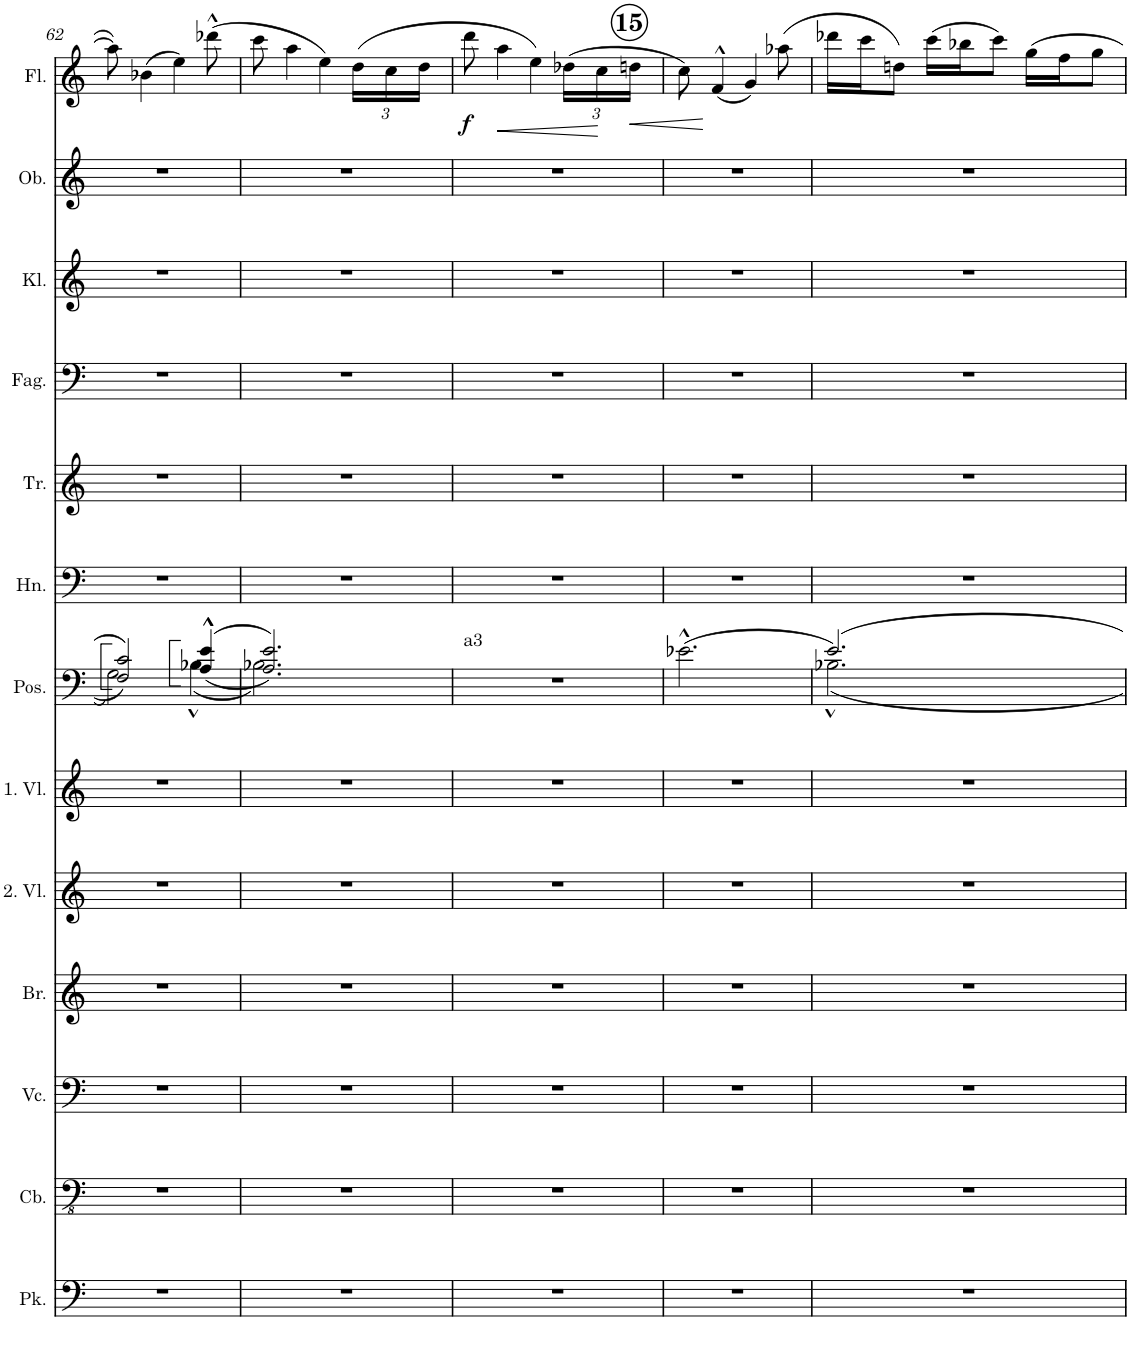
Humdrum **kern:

**kern	**kern	**kern	**kern	**kern	**kern	**kern	**kern	**kern	**kern	**kern	**kern	**kern	**dynam
*part13	*part12	*part11	*part10	*part9	*part8	*part7	*part6	*part5	*part4	*part3	*part2	*part1	*part1
*staff13	*staff12	*staff11	*staff10	*staff9	*staff8	*staff7	*staff6	*staff5	*staff4	*staff3	*staff2	*staff1	*staff1
*I"Pauke	*I"Bässe	*I"Celli	*I"Bratschen	*I"2. Violinen	*I"1. Violinen	*I"3 Posaunen	*I"4 Hörner (in C notiert)	*I"2 Trompeten	*I"2 Fagotte	*I"2 Klarinetten	*I"2 Oboen	*I"2 Flöten	*
*I'Pk.	*	*	*I'Br.	*I'2. Vl.	*I'1. Vl.	*I'Pos.	*I'Hn.	*I'Tr.	*I'Fag.	*I'Kl.	*I'Ob.	*I'Fl.	*
!!LO:PB:g=z
*clefF4	*clefFv4	*clefF4	*clefG2	*clefG2	*clefG2	*clefF4	*clefF4	*clefG2	*clefF4	*clefG2	*clefG2	*clefG2	*
*	*ITrd7c12	*	*	*	*	*	*ITrd4c7	*ITrd1c2	*	*ITrd1c2	*	*	*
*k[]	*k[]	*k[]	*k[]	*k[]	*k[]	*k[]	*k[]	*k[]	*k[]	*k[]	*k[]	*k[]	*
*M3/4	*M3/4	*M3/4	*M3/4	*M3/4	*M3/4	*M3/4	*M3/4	*M3/4	*M3/4	*M3/4	*M3/4	*M3/4	*
=62	=62	=62	=62	=62	=62	=62	=62	=62	=62	=62	=62	=62	=62
*	*	*	*	*	*	*^	*	*	*	*	*	*	*
*	*	*	*	*	*	*	*^	*	*	*	*	*	*	*
2.r	2.r	2.r	2.r	2.r	2.r	2c/	2G\	2F/	2.r	2.r	2.r	2.r	2.r	8aa\]	.
.	.	.	.	.	.	.	.	.	.	.	.	.	.	(4b-X\	.
.	.	.	.	.	.	.	.	.	.	.	.	.	.	4ee\)	.
.	.	.	.	.	.	(4e^^/	(4B-X^^\	(4A^^/	.	.	.	.	.	.	.
.	.	.	.	.	.	.	.	.	.	.	.	.	.	(8ddd-X^^\	.
=63	=63	=63	=63	=63	=63	=63	=63	=63	=63	=63	=63	=63	=63	=63	=63
2.r	2.r	2.r	2.r	2.r	2.r	2.e/)	2.B-X\)	2.A/)	2.r	2.r	2.r	2.r	2.r	8ccc\	.
.	.	.	.	.	.	.	.	.	.	.	.	.	.	4aa\	.
.	.	.	.	.	.	.	.	.	.	.	.	.	.	4ee\)	.
*	*	*	*	*	*	*	*	*	*	*	*	*	*	*Xbrackettup	*
.	.	.	.	.	.	.	.	.	.	.	.	.	.	(24dd\LL	.
.	.	.	.	.	.	.	.	.	.	.	.	.	.	24cc\	.
.	.	.	.	.	.	.	.	.	.	.	.	.	.	24dd\JJ	.
*	*	*	*	*	*	*v	*v	*v	*	*	*	*	*	*	*
!!LO:REH:place=s1:a:B:cj:enc=circle:fs=14:t=15:qo=2.8333333333333335
=64	=64	=64	=64	=64	=64	=64	=64	=64	=64	=64	=64	=64	=64
!	!	!	!	!	!	!LO:TX:a:t=a3	!	!	!	!	!	!	!
!	!	!	!	!	!	!	!	!	!	!	!	!	!LO:DY:b
2.r	2.r	2.r	2.r	2.r	2.r	2.r	2.r	2.r	2.r	2.r	2.r	8ddd\	f
!	!	!	!	!	!	!	!	!	!	!	!	!	!LO:HP:b
.	.	.	.	.	.	.	.	.	.	.	.	4aa\	<
.	.	.	.	.	.	.	.	.	.	.	.	4ee\)	.
.	.	.	.	.	.	.	.	.	.	.	.	(24dd-X\LL	.
.	.	.	.	.	.	.	.	.	.	.	.	24cc\	.
!	!	!	!	!	!	!	!	!	!	!	!	!	!LO:HP:b
.	.	.	.	.	.	.	.	.	.	.	.	24ddn\JJ	<
.	.	.	.	.	.	.	.	.	.	.	.	.	[
=65	=65	=65	=65	=65	=65	=65	=65	=65	=65	=65	=65	=65	=65
2.r	2.r	2.r	2.r	2.r	2.r	(2.e-X^^\	2.r	2.r	2.r	2.r	2.r	8cc\)	.
.	.	.	.	.	.	.	.	.	.	.	.	(4f^^/	[
.	.	.	.	.	.	.	.	.	.	.	.	4g/)	.
.	.	.	.	.	.	.	.	.	.	.	.	(8aa-X\	.
=66	=66	=66	=66	=66	=66	=66	=66	=66	=66	=66	=66	=66	=66
*	*	*	*	*	*	*^	*	*	*	*	*	*	*
2.r	2.r	2.r	2.r	2.r	2.r	2.e/)	2.B-X^^\	2.r	2.r	2.r	2.r	2.r	16ddd-X\LL	.
.	.	.	.	.	.	.	.	.	.	.	.	.	16ccc\J	.
.	.	.	.	.	.	.	.	.	.	.	.	.	8ddn\J)	.
.	.	.	.	.	.	.	.	.	.	.	.	.	(16ccc\LL	.
.	.	.	.	.	.	.	.	.	.	.	.	.	16bb-X\J	.
.	.	.	.	.	.	.	.	.	.	.	.	.	8ccc\J)	.
.	.	.	.	.	.	.	.	.	.	.	.	.	16gg\LL	.
.	.	.	.	.	.	.	.	.	.	.	.	.	16ff\J	.
.	.	.	.	.	.	.	.	.	.	.	.	.	8gg\J	.
*	*	*	*	*	*	*v	*v	*	*	*	*	*	*	*
=	=	=	=	=	=	=	=	=	=	=	=	=	=
*-	*-	*-	*-	*-	*-	*-	*-	*-	*-	*-	*-	*-	*-
